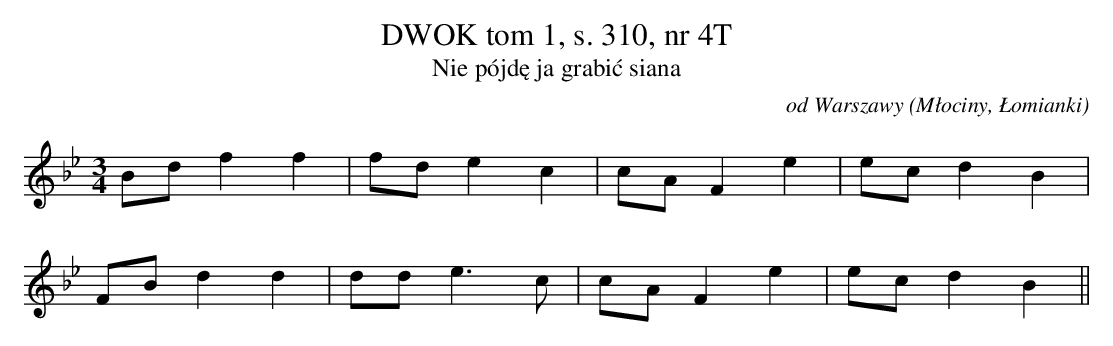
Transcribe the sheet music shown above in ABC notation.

X:1
T: DWOK tom 1, s. 310, nr 4T
T: Nie pójdę ja grabić siana
O: od Warszawy (Młociny, Łomianki)
M: 3/4
L: 1/8
K: Bb
Bdf2f2 | fde2c2 | cAF2e2 | ecd2B2 |
FBd2d2 | dde3c | cAF2e2 | ecd2B2||
